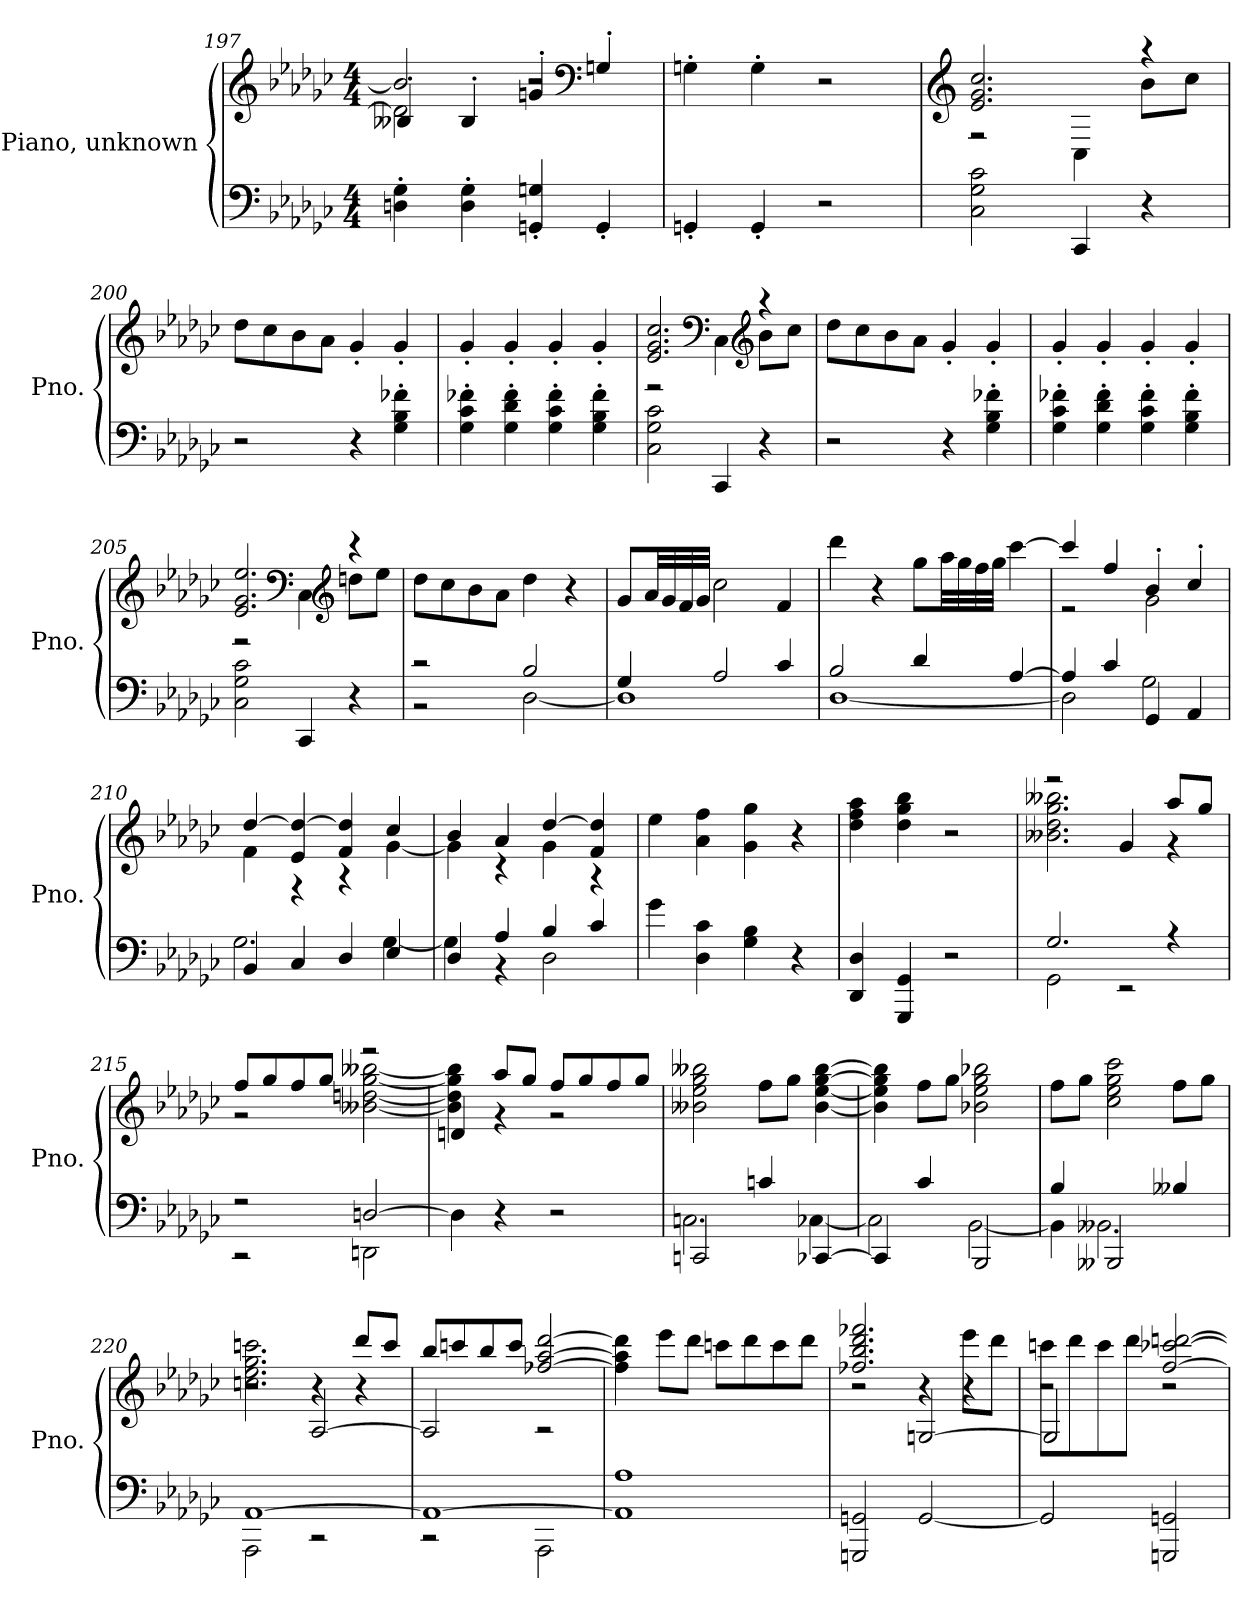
**kern	**kern
*part1	*part1
*staff2	*staff1
*I"Piano, unknown	*
*I'Pno.	*
!!LO:PB:g=z
*clefF4	*clefG2
*k[b-e-a-d-g-c-]	*k[b-e-a-d-g-c-]
*M4/4	*M4/4
=197	=197
*	*^
*	*	*^
4Dn\' 4G-\'	2b--/]	2d\]	4B--X'/
4D\' 4G-\'	.	.	4B--'/
4GGn/' 4Gn/'	2r	2r	4gn'/
*	*clefF4	*	*
4GG'/	.	.	4Gn'/
*	*v	*v	*v
=198	=198
4GGn'/	4Gn'\
4GG'/	4G'\
2r	2r
=199	=199
*	*clefG2
*	*^
2C-\ 2G-\ 2c-\	2.e-/ 2.g-/ 2.cc-/	2r
4CC-/	.	4C-\
4r	4r	8b-\L
.	.	8cc-\J
*	*v	*v
=200	=200
2r	8dd-\L
.	8cc-\
.	8b-\
.	8a-\J
4r	4g-'/
4G-\' 4B-\' 4f-X\'	4g-'/
=201	=201
4G-\' 4c-\' 4f-X\'	4g-'/
4G-\' 4d-\' 4f-\'	4g-'/
4G-\' 4c-\' 4f-\'	4g-'/
4G-\' 4B-\' 4f-\'	4g-'/
!!LO:LB:g=z
=202	=202
*	*^
2C-\ 2G-\ 2c-\	2.e-/ 2.g-/ 2.cc-/	2r
*	*clefF4	*
4CC-/	.	4C-\
*	*clefG2	*
4r	4r	8b-\L
.	.	8cc-\J
*	*v	*v
=203	=203
2r	8dd-\L
.	8cc-\
.	8b-\
.	8a-\J
4r	4g-'/
4G-\' 4B-\' 4f-X\'	4g-'/
=204	=204
4G-\' 4c-\' 4f-X\'	4g-'/
4G-\' 4d-\' 4f-\'	4g-'/
4G-\' 4c-\' 4f-\'	4g-'/
4G-\' 4B-\' 4f-\'	4g-'/
=205	=205
*	*^
2C-\ 2G-\ 2c-\	2.e-/ 2.g-/ 2.ee-/	2r
*	*clefF4	*
4CC-/	.	4C-\
*	*clefG2	*
4r	4r	8ddn\L
.	.	8ee-\J
*	*v	*v
=206	=206
*^	*
2r	2r	8dd-\L
.	.	8cc-\
.	.	8b-\
.	.	8a-\J
2B-/	[2D-\	4dd-\
.	.	4r
!!LO:LB:g=z
=207	=207	=207
4G-/	1D-]	8g-/L
.	.	32a-/LL
.	.	32g-/
.	.	32f/
.	.	32g-/JJJ
2A-/	.	2cc-\
4c-/	.	4f/
=208	=208	=208
2B-/	[1D-	4ddd-\
.	.	4r
4d-/	.	8gg-\L
.	.	32aa-\LL
.	.	32gg-\
.	.	32ff\
.	.	32gg-\JJJ
[4A-/	.	[4ccc-\
=209	=209	=209
*	*	*^
4A-/]	2D-\]	4ccc-/]	2r
4c-/	.	4ff/	.
4GG-/	2G-\	4b-'/	2g-\
4AA-/	.	4cc-'/	.
=210	=210	=210	=210
4BB-/	2.G-\	[4dd-/	4f\
4C-/	.	4e-/ 4dd-/_	4r
4D-/	.	4f/ 4dd-/]	4r
4E-/	[4G-\	4cc-/	[4g-\
=211	=211	=211	=211
4D-/	4G-\]	4b-/	4g-\]
4A-/	4r	4a-/	4r
4B-/	2D-\	[4dd-/	4g-\
4c-/	.	4f/ 4dd-/]	4r
*v	*v	*	*
*	*v	*v
=212	=212
4g-\	4ee-\
4D-\ 4c-\	4a-\ 4ff\
4G-\ 4B-\	4g-\ 4gg-\
4r	4r
!!LO:LB:g=z
=213	=213
4DD-/ 4D-/	4dd-\ 4ff\ 4aa-\
4GGG-/ 4GG-/	4dd-\ 4gg-\ 4bb-\
2r	2r
=214	=214
*^	*^
2.G-/	2GG-\	2r	2.b--X\ 2.dd-\ 2.gg-\ 2.bb--X\
.	2r	4g-/	.
4r	.	8aa-/L	4r
.	.	8gg-/J	.
=215	=215	=215	=215
2r	2r	8ff/L	2r
.	.	8gg-/	.
.	.	8ff/	.
.	.	8gg-/J	.
[2Dn/	2DDn\	2r	[2b--X\ [2ddn\ [2gg-\ [2bb--X\
*v	*v	*	*
=216	=216	=216
4D\]	4dn/	4b--\] 4dd\] 4gg-\] 4bb--\]
4r	8aa-/L	4r
.	8gg-/J	.
2r	8ff/L	2r
.	8gg-/	.
.	8ff/	.
.	8gg-/J	.
*	*v	*v
=217	=217
*^	*
2CCn/	2.Cn\	2b--X\ 2ee-\ 2gg-\ 2bb--X\
4cn/	.	8ff\L
.	.	8gg-\J
[4CC-X/	[4C-X\	[4b--\ [4ee-\ [4gg-\ [4bb--\
=218	=218	=218
4CC-/]	2C-\]	4b--\] 4ee-\] 4gg-\] 4bb--\]
4c-/	.	8ff\L
.	.	8gg-\J
2BBB-/	[2BB-\	2b-X\ 2ee-\ 2gg-\ 2bb-X\
!!LO:LB:g=z
=219	=219	=219
4B-/	4BB-\]	8ff\L
.	.	8gg-\J
2BBB--X/	2.BB--X\	2cc-\ 2ee-\ 2gg-\ 2ccc-\
4B--X/	.	8ff\L
.	.	8gg-\J
=220	=220	=220
*	*	*^
*	*	*	*^
[1AA-	2AAA-\	2r	2.ccn\ 2.ee-\ 2.gg-\ 2.cccn\	2r
.	2r	4r	.	[2A-/
.	.	8ddd-/L	4r	.
.	.	8ccc/J	.	.
*	*	*	*v	*v
=221	=221	=221	=221
1AA-_	2r	8bb-/L	2A-/]
.	.	8cccn/	.
.	.	8bb-/	.
.	.	8ccc/J	.
.	2AAA-\	[2ff-X/ [2aa-/ [2ddd-/	2r
*	*	*v	*v
=222	=222	=222
1AA-]	1A-	4ff-\] 4aa-\] 4ddd-\]
.	.	8eee-\L
.	.	8ddd-\J
.	.	8cccn\L
.	.	8ddd-\
.	.	8ccc\
.	.	8ddd-\J
*v	*v	*
=223	=223
*	*^
*	*	*^
2GGGn/ 2GGn/	2.ff-X/ 2.bb-/ 2.ddd-/ 2.fff-X/	2r	2r
[2GG/	.	4r	[2Gn/
.	4r	8eee-\L	.
.	.	8ddd-\J	.
!!LO:LB:g=z	!!	!!
=224	=224	=224	=224
2GG/]	2r	8cccn\L	2G/]
.	.	8ddd-\	.
.	.	8ccc\	.
.	.	8ddd-\J	.
2GGGn/ 2GGn/	[2ff/ [2ccc-X/ [2dddn/	2r	2r
*	*v	*v	*v
=	=
*-	*-
